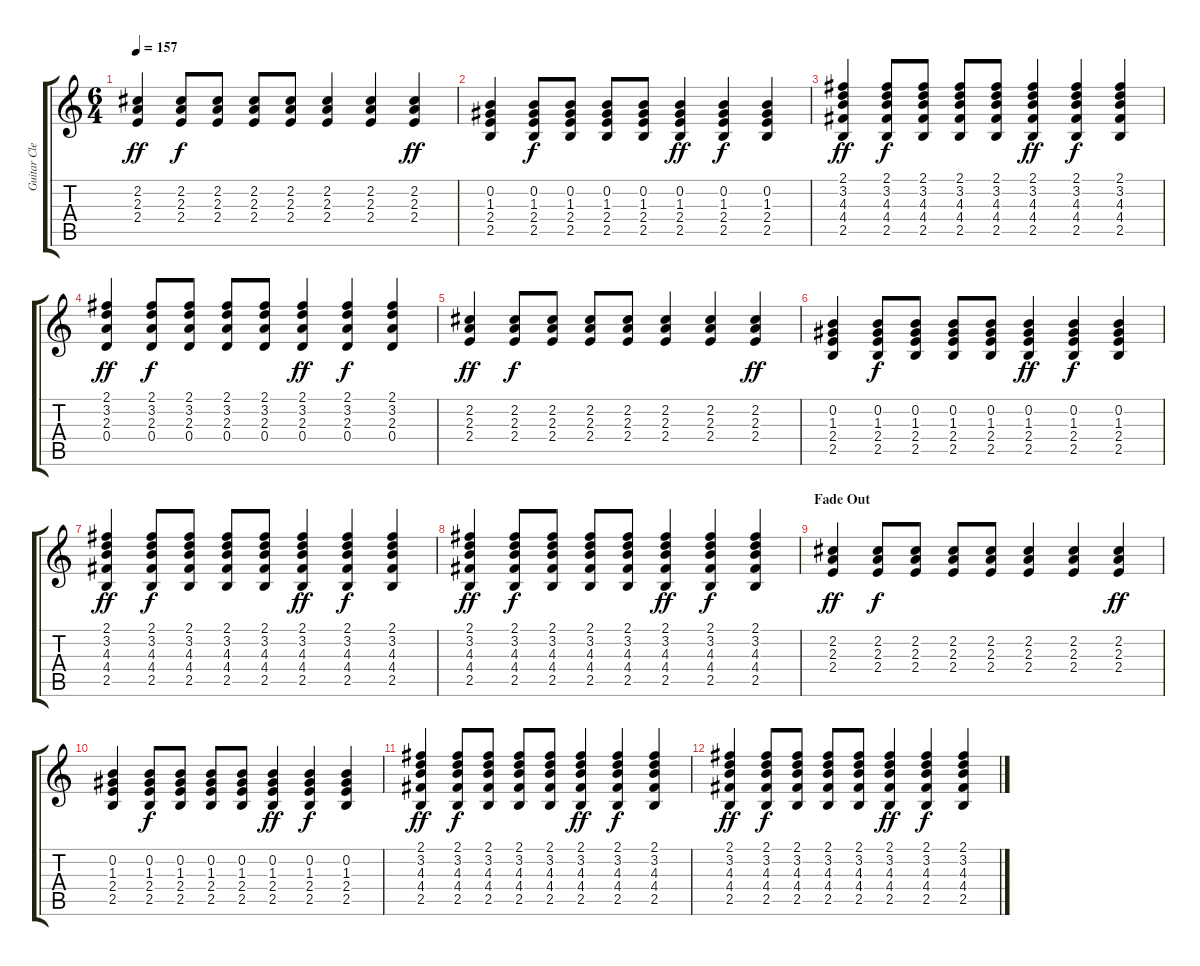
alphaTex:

\track ("Guitar Clean" "Guitar Cle") {instrument acousticguitarnylon}
\staff {score tabs}
\tuning (E4 B3 G3 D3 A2 E2) {hide}
\ts (6 4)
\tempo 157
\clef g2
\ks c
(2.2 2.3 2.4).4{dy ff} (2.2 2.3 2.4).8{dy f} (2.2 2.3 2.4).8 (2.2 2.3 2.4).8 (2.2 2.3 2.4).8 (2.2 2.3 2.4).4 (2.2 2.3 2.4).4 (2.2 2.3 2.4).4{dy ff} |
(0.2 1.3 2.4 2.5).4 (0.2 1.3 2.4 2.5).8{dy f} (0.2 1.3 2.4 2.5).8 (0.2 1.3 2.4 2.5).8 (0.2 1.3 2.4 2.5).8 (0.2 1.3 2.4 2.5).4{dy ff} (0.2 1.3 2.4 2.5).4{dy f} (0.2 1.3 2.4 2.5).4 |
(2.1 3.2 4.3 4.4 2.5).4{dy ff} (2.1 3.2 4.3 4.4 2.5).8{dy f} (2.1 3.2 4.3 4.4 2.5).8 (2.1 3.2 4.3 4.4 2.5).8 (2.1 3.2 4.3 4.4 2.5).8 (2.1 3.2 4.3 4.4 2.5).4{dy ff} (2.1 3.2 4.3 4.4 2.5).4{dy f} (2.1 3.2 4.3 4.4 2.5).4 |
(2.1 3.2 2.3 0.4).4{dy ff} (2.1 3.2 2.3 0.4).8{dy f} (2.1 3.2 2.3 0.4).8 (2.1 3.2 2.3 0.4).8 (2.1 3.2 2.3 0.4).8 (2.1 3.2 2.3 0.4).4{dy ff} (2.1 3.2 2.3 0.4).4{dy f} (2.1 3.2 2.3 0.4).4 |
(2.2 2.3 2.4).4{dy ff} (2.2 2.3 2.4).8{dy f} (2.2 2.3 2.4).8 (2.2 2.3 2.4).8 (2.2 2.3 2.4).8 (2.2 2.3 2.4).4 (2.2 2.3 2.4).4 (2.2 2.3 2.4).4{dy ff} |
(0.2 1.3 2.4 2.5).4 (0.2 1.3 2.4 2.5).8{dy f} (0.2 1.3 2.4 2.5).8 (0.2 1.3 2.4 2.5).8 (0.2 1.3 2.4 2.5).8 (0.2 1.3 2.4 2.5).4{dy ff} (0.2 1.3 2.4 2.5).4{dy f} (0.2 1.3 2.4 2.5).4 |
(2.1 3.2 4.3 4.4 2.5).4{dy ff} (2.1 3.2 4.3 4.4 2.5).8{dy f} (2.1 3.2 4.3 4.4 2.5).8 (2.1 3.2 4.3 4.4 2.5).8 (2.1 3.2 4.3 4.4 2.5).8 (2.1 3.2 4.3 4.4 2.5).4{dy ff} (2.1 3.2 4.3 4.4 2.5).4{dy f} (2.1 3.2 4.3 4.4 2.5).4 |
(2.1 3.2 4.3 4.4 2.5).4{dy ff} (2.1 3.2 4.3 4.4 2.5).8{dy f} (2.1 3.2 4.3 4.4 2.5).8 (2.1 3.2 4.3 4.4 2.5).8 (2.1 3.2 4.3 4.4 2.5).8 (2.1 3.2 4.3 4.4 2.5).4{dy ff} (2.1 3.2 4.3 4.4 2.5).4{dy f} (2.1 3.2 4.3 4.4 2.5).4 |
\section ("" "Fade Out")
(2.2 2.3 2.4).4{dy ff} (2.2 2.3 2.4).8{dy f} (2.2 2.3 2.4).8 (2.2 2.3 2.4).8 (2.2 2.3 2.4).8 (2.2 2.3 2.4).4 (2.2 2.3 2.4).4 (2.2 2.3 2.4).4{dy ff} |
(0.2 1.3 2.4 2.5).4 (0.2 1.3 2.4 2.5).8{dy f} (0.2 1.3 2.4 2.5).8 (0.2 1.3 2.4 2.5).8 (0.2 1.3 2.4 2.5).8 (0.2 1.3 2.4 2.5).4{dy ff} (0.2 1.3 2.4 2.5).4{dy f} (0.2 1.3 2.4 2.5).4 |
(2.1 3.2 4.3 4.4 2.5).4{dy ff} (2.1 3.2 4.3 4.4 2.5).8{dy f} (2.1 3.2 4.3 4.4 2.5).8 (2.1 3.2 4.3 4.4 2.5).8 (2.1 3.2 4.3 4.4 2.5).8 (2.1 3.2 4.3 4.4 2.5).4{dy ff} (2.1 3.2 4.3 4.4 2.5).4{dy f} (2.1 3.2 4.3 4.4 2.5).4 |
(2.1 3.2 4.3 4.4 2.5).4{dy ff} (2.1 3.2 4.3 4.4 2.5).8{dy f} (2.1 3.2 4.3 4.4 2.5).8 (2.1 3.2 4.3 4.4 2.5).8 (2.1 3.2 4.3 4.4 2.5).8 (2.1 3.2 4.3 4.4 2.5).4{dy ff} (2.1 3.2 4.3 4.4 2.5).4{dy f} (2.1 3.2 4.3 4.4 2.5).4
